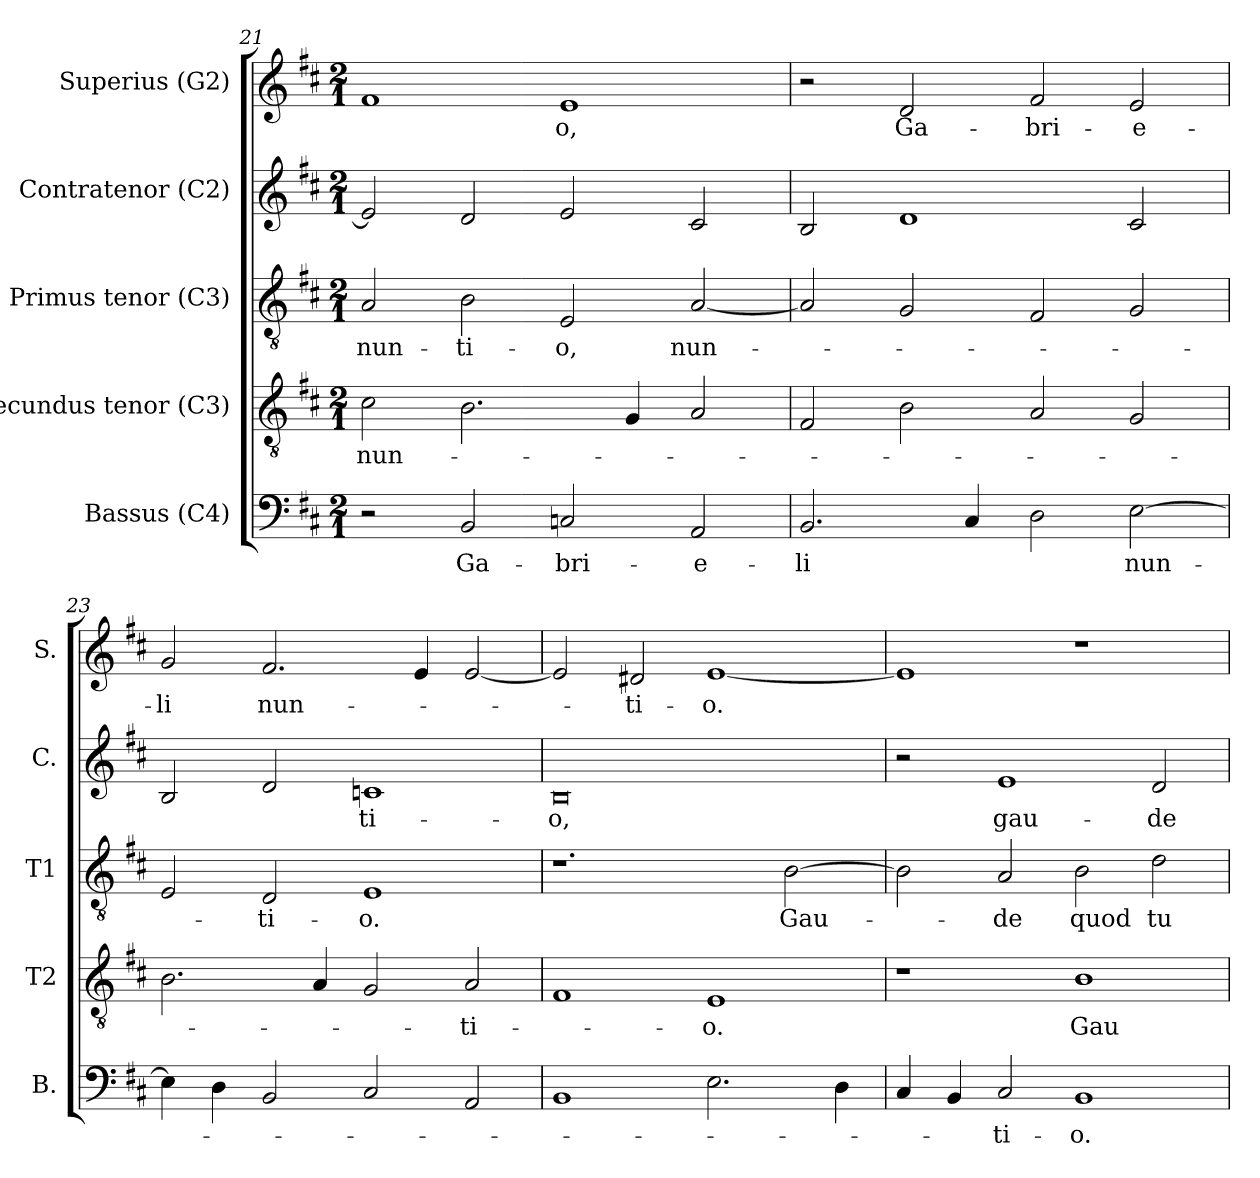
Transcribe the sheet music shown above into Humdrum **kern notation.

**kern	**text	**kern	**text	**kern	**text	**kern	**text	**kern	**text
*part5	*part5	*part4	*part4	*part3	*part3	*part2	*part2	*part1	*part1
*staff5	*staff5	*staff4	*staff4	*staff3	*staff3	*staff2	*staff2	*staff1	*staff1
*I"Bassus (C4)	*	*I"Secundus tenor (C3)	*	*I"Primus tenor (C3)	*	*I"Contratenor (C2)	*	*I"Superius (G2)	*
*I'B.	*	*I'T2	*	*I'T1	*	*I'C.	*	*I'S.	*
!!LO:LB:g=z
*clefF4	*	*clefGv2	*	*clefGv2	*	*clefG2	*	*clefG2	*
*	*	*ITrd7c12	*	*ITrd7c12	*	*	*	*	*
*k[f#c#]	*	*k[f#c#]	*	*k[f#c#]	*	*k[f#c#]	*	*k[f#c#]	*
*D:	*	*D:	*	*D:	*	*D:	*	*D:	*
*M2/1	*	*M2/1	*	*M2/1	*	*M2/1	*	*M2/1	*
=21	=21	=21	=21	=21	=21	=21	=21	=21	=21
!	!	!	!LO:LY:b:color=#000000	!	!	!	!	!	!
!	!	!	!	!	!LO:LY:b:color=#000000	!	!	!	!
2r	.	2C#i\	nun-	2AAi/	nun-	2ei/]	.	1f#i	.
!	!LO:LY:b:color=#000000	!	!	!	!	!	!	!	!
!	!	!	!	!	!LO:LY:b:color=#000000	!	!	!	!
2BBi/	Ga-	2.BBi\	.	2BBi\	-ti-	2di/	.	.	.
!	!LO:LY:b:color=#000000	!	!	!	!	!	!	!	!
!	!	!	!	!	!LO:LY:b:color=#000000	!	!	!	!
!	!	!	!	!	!	!	!	!	!LO:LY:b:color=#000000
2Ci/	-bri-	.	.	2EEi/	-o,	2ei/	.	1ei	-o,
.	.	4GGi/	.	.	.	.	.	.	.
!	!LO:LY:b:color=#000000	!	!	!	!	!	!	!	!
!	!	!	!	!	!LO:LY:b:color=#000000	!	!	!	!
2AAi/	-e-	2AAi/	.	[2AAi/	nun-	2c#i/	.	.	.
=22	=22	=22	=22	=22	=22	=22	=22	=22	=22
!	!LO:LY:b:color=#000000	!	!	!	!	!	!	!	!
2.BBi/	-li	2FF#i/	.	2AAi/]	.	2Bi/	.	2r	.
!	!	!	!	!	!	!	!	!	!LO:LY:b:color=#000000
.	.	2BBi\	.	2GGi/	.	1di	.	2di/	Ga-
4C#i/	.	.	.	.	.	.	.	.	.
!	!	!	!	!	!	!	!	!	!LO:LY:b:color=#000000
2Di\	.	2AAi/	.	2FF#i/	.	.	.	2f#i/	-bri-
!	!LO:LY:b:color=#000000	!	!	!	!	!	!	!	!
!	!	!	!	!	!	!	!	!	!LO:LY:b:color=#000000
[2Ei\	nun-	2GGi/	.	2GGi/	.	2c#i/	.	2ei/	-e-
=23	=23	=23	=23	=23	=23	=23	=23	=23	=23
!	!	!	!	!	!	!	!	!	!LO:LY:b:color=#000000
4Ei\]	.	2.BBi\	.	2EEi/	.	2Bi/	.	2gi/	-li
4Di\	.	.	.	.	.	.	.	.	.
!	!	!	!	!	!LO:LY:b:color=#000000	!	!	!	!
!	!	!	!	!	!	!	!	!	!LO:LY:b:color=#000000
2BBi/	.	.	.	2DDi/	-ti-	2di/	.	2.f#i/	nun-
.	.	4AAi/	.	.	.	.	.	.	.
!	!	!	!	!	!LO:LY:b:color=#000000	!	!	!	!
!	!	!	!	!	!	!	!LO:LY:b:color=#000000	!	!
2C#i/	.	2GGi/	.	1EEi	-o.	1cni	-ti-	.	.
.	.	.	.	.	.	.	.	4ei/	.
!	!	!	!LO:LY:b:color=#000000	!	!	!	!	!	!
2AAi/	.	2AAi/	-ti-	.	.	.	.	[2ei/	.
=24	=24	=24	=24	=24	=24	=24	=24	=24	=24
!	!	!	!	!	!	!	!LO:LY:b:color=#000000	!	!
1BBi	.	1FF#i	.	1.r	.	0Bi	-o,	2ei/]	.
!	!	!	!	!	!	!	!	!	!LO:LY:b:color=#000000
.	.	.	.	.	.	.	.	2d#i/	-ti-
!	!	!	!LO:LY:b:color=#000000	!	!	!	!	!	!
!	!	!	!	!	!	!	!	!	!LO:LY:b:color=#000000
2.Ei\	.	1EEi	-o.	.	.	.	.	[1ei	-o.
!	!	!	!	!	!LO:LY:b:color=#000000	!	!	!	!
.	.	.	.	[2BBi\	Gau-	.	.	.	.
4Di\	.	.	.	.	.	.	.	.	.
!!LO:PB:g=z
=25	=25	=25	=25	=25	=25	=25	=25	=25	=25
4C#i/	.	1r	.	2BBi\]	.	2r	.	1ei]	.
4BBi/	.	.	.	.	.	.	.	.	.
!	!LO:LY:b:color=#000000	!	!	!	!	!	!	!	!
!	!	!	!	!	!LO:LY:b:color=#000000	!	!	!	!
!	!	!	!	!	!	!	!LO:LY:b:color=#000000	!	!
2C#i/	-ti-	.	.	2AAi/	-de	1ei	gau-	.	.
!	!LO:LY:b:color=#000000	!	!	!	!	!	!	!	!
!	!	!	!LO:LY:b:color=#000000	!	!	!	!	!	!
!	!	!	!	!	!LO:LY:b:color=#000000	!	!	!	!
1BBi	-o.	1BBi	Gau-	2BBi\	quod	.	.	1r	.
!	!	!	!	!	!LO:LY:b:color=#000000	!	!	!	!
!	!	!	!	!	!	!	!LO:LY:b:color=#000000	!	!
.	.	.	.	2Di\	tu	2di/	-de	.	.
=	=	=	=	=	=	=	=	=	=
*-	*-	*-	*-	*-	*-	*-	*-	*-	*-
